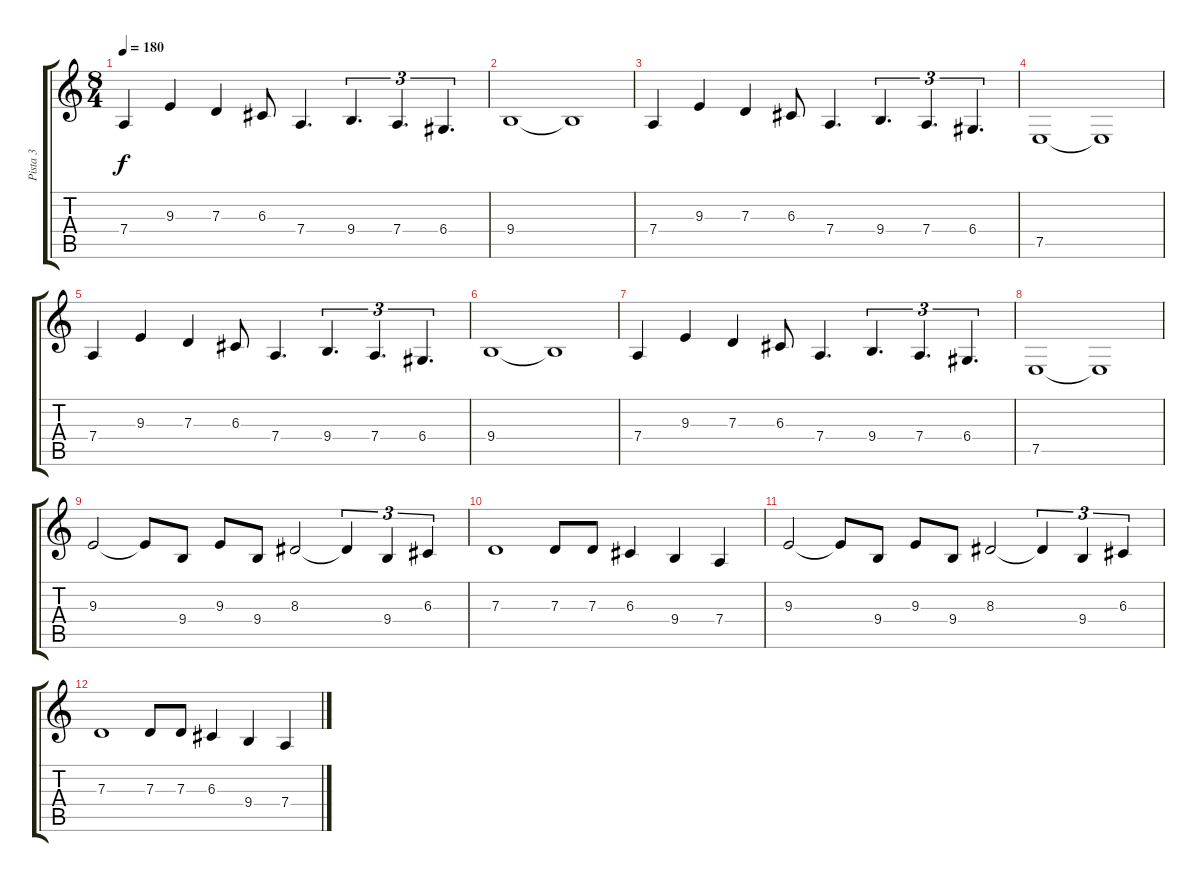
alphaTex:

\track ("Pista 3" "Pista 3") {instrument trumpet}
\staff {score tabs}
\tuning (E4 B3 G3 D3 A2 E2) {hide}
\ts (8 4)
\tempo 180
\clef g2
\ks c
7.4.4{dy f} 9.3.4 7.3.4 6.3.8 7.4.4{d} 9.4.4{d tu (3 2)} 7.4.4{d tu (3 2)} 6.4.4{d tu (3 2)} |
9.4.1 9.4{t}.1 |
7.4.4 9.3.4 7.3.4 6.3.8 7.4.4{d} 9.4.4{d tu (3 2)} 7.4.4{d tu (3 2)} 6.4.4{d tu (3 2)} |
7.5.1 7.5{t}.1 |
7.4.4 9.3.4 7.3.4 6.3.8 7.4.4{d} 9.4.4{d tu (3 2)} 7.4.4{d tu (3 2)} 6.4.4{d tu (3 2)} |
9.4.1 9.4{t}.1 |
7.4.4 9.3.4 7.3.4 6.3.8 7.4.4{d} 9.4.4{d tu (3 2)} 7.4.4{d tu (3 2)} 6.4.4{d tu (3 2)} |
7.5.1 7.5{t}.1 |
9.3.2 9.3{t}.8 9.4.8 9.3.8 9.4.8 8.3.2 8.3{t}.4{tu (3 2)} 9.4.4{tu (3 2)} 6.3.4{tu (3 2)} |
7.3.1 7.3.8 7.3.8 6.3.4 9.4.4 7.4.4 |
9.3.2 9.3{t}.8 9.4.8 9.3.8 9.4.8 8.3.2 8.3{t}.4{tu (3 2)} 9.4.4{tu (3 2)} 6.3.4{tu (3 2)} |
7.3.1 7.3.8 7.3.8 6.3.4 9.4.4 7.4.4
